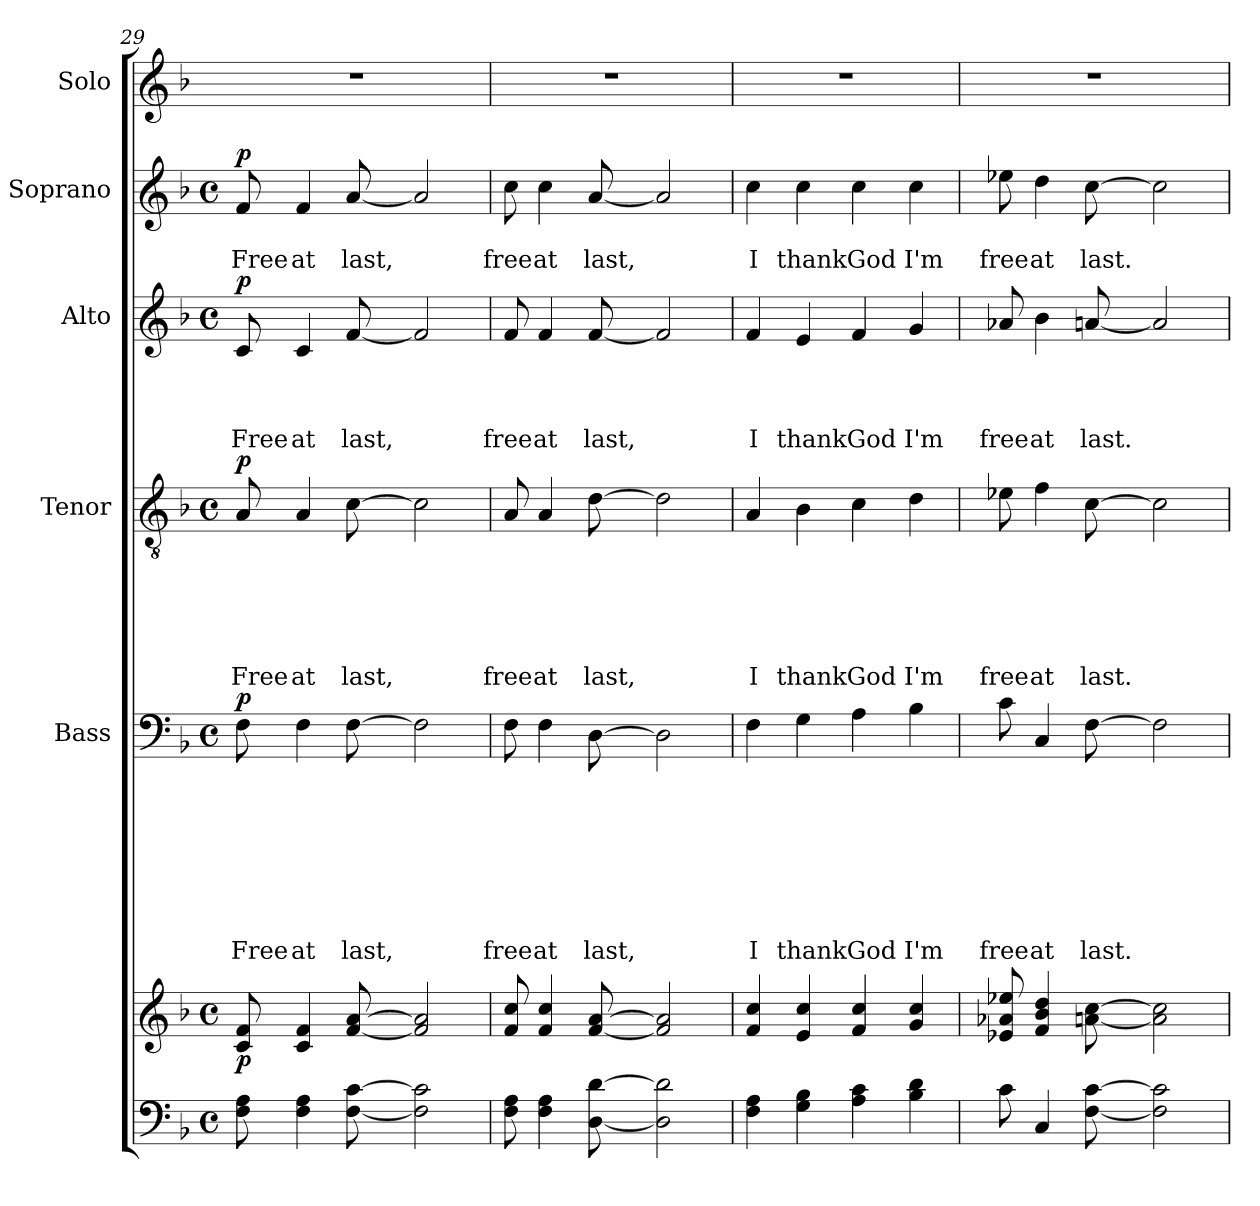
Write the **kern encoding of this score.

**kern	**kern	**dynam	**kern	**text	**text	**text	**text	**text	**text	**text	**text	**dynam	**kern	**text	**text	**text	**text	**text	**text	**dynam	**kern	**text	**text	**text	**text	**dynam	**kern	**text	**text	**dynam	**kern
*part7	*part6	*part6	*part5	*part5	*part5	*part5	*part5	*part5	*part5	*part5	*part5	*part5	*part4	*part4	*part4	*part4	*part4	*part4	*part4	*part4	*part3	*part3	*part3	*part3	*part3	*part3	*part2	*part2	*part2	*part2	*part1
*staff7	*staff6	*staff6	*staff5	*staff5	*staff5	*staff5	*staff5	*staff5	*staff5	*staff5	*staff5	*staff5	*staff4	*staff4	*staff4	*staff4	*staff4	*staff4	*staff4	*staff4	*staff3	*staff3	*staff3	*staff3	*staff3	*staff3	*staff2	*staff2	*staff2	*staff2	*staff1
*	*	*	*I"Bass	*	*	*	*	*	*	*	*	*	*I"Tenor	*	*	*	*	*	*	*	*I"Alto	*	*	*	*	*	*I"Soprano	*	*	*	*I"Solo
*	*	*	*I'B	*	*	*	*	*	*	*	*	*	*I'T	*	*	*	*	*	*	*	*I'A	*	*	*	*	*	*I'S	*	*	*	*I'Solo
!!LO:PB:g=z
*clefF4	*clefG2	*	*clefF4	*	*	*	*	*	*	*	*	*	*clefGv2	*	*	*	*	*	*	*	*clefG2	*	*	*	*	*	*clefG2	*	*	*	*clefG2
*k[b-]	*k[b-]	*	*k[b-]	*	*	*	*	*	*	*	*	*	*k[b-]	*	*	*	*	*	*	*	*k[b-]	*	*	*	*	*	*k[b-]	*	*	*	*k[b-]
*F:	*F:	*	*F:	*	*	*	*	*	*	*	*	*	*F:	*	*	*	*	*	*	*	*F:	*	*	*	*	*	*F:	*	*	*	*F:
*M4/4	*M4/4	*	*M4/4	*	*	*	*	*	*	*	*	*	*M4/4	*	*	*	*	*	*	*	*M4/4	*	*	*	*	*	*M4/4	*	*	*	*
*met(c)	*met(c)	*	*met(c)	*	*	*	*	*	*	*	*	*	*met(c)	*	*	*	*	*	*	*	*met(c)	*	*	*	*	*	*met(c)	*	*	*	*
=29	=29	=29	=29	=29	=29	=29	=29	=29	=29	=29	=29	=29	=29	=29	=29	=29	=29	=29	=29	=29	=29	=29	=29	=29	=29	=29	=29	=29	=29	=29	=29
!	!	!LO:DY:b	!	!	!	!	!	!	!	!	!LO:LY:b	!LO:DY:a	!	!	!	!	!	!	!LO:LY:b	!LO:DY:a	!	!	!	!	!LO:LY:b	!LO:DY:a	!	!	!LO:LY:b	!LO:DY:a	!
8F\ 8A\	8c/ 8f/	p	8F\	.	.	.	.	.	.	.	Free	p	8A/	.	.	.	.	.	Free	p	8c/	.	.	.	Free	p	8f/	.	Free	p	1r
!	!	!	!	!	!	!	!	!	!	!	!LO:LY:b	!	!	!	!	!	!	!	!LO:LY:b	!	!	!	!	!	!LO:LY:b	!	!	!	!LO:LY:b	!	!
4F\ 4A\	4c/ 4f/	.	4F\	.	.	.	.	.	.	.	at	.	4A/	.	.	.	.	.	at	.	4c/	.	.	.	at	.	4f/	.	at	.	.
!	!	!	!	!	!	!	!	!	!	!	!LO:LY:b	!	!	!	!	!	!	!	!LO:LY:b	!	!	!	!	!	!LO:LY:b	!	!	!	!LO:LY:b	!	!
[<8F\ [>8c\	[<8f/ [>8a/	.	[>8F\	.	.	.	.	.	.	.	last,	.	[>8c\	.	.	.	.	.	last,	.	[<8f/	.	.	.	last,	.	[<8a/	.	last,	.	.
2F\] 2c\]	2f/] 2a/]	.	2F\]	.	.	.	.	.	.	.	.	.	2c\]	.	.	.	.	.	.	.	2f/]	.	.	.	.	.	2a/]	.	.	.	.
=30	=30	=30	=30	=30	=30	=30	=30	=30	=30	=30	=30	=30	=30	=30	=30	=30	=30	=30	=30	=30	=30	=30	=30	=30	=30	=30	=30	=30	=30	=30	=30
!	!	!	!	!	!	!	!	!	!	!	!LO:LY:b	!	!	!	!	!	!	!	!LO:LY:b	!	!	!	!	!	!LO:LY:b	!	!	!	!LO:LY:b	!	!
8F\ 8A\	8f/ 8cc/	.	8F\	.	.	.	.	.	.	.	free	.	8A/	.	.	.	.	.	free	.	8f/	.	.	.	free	.	8cc\	.	free	.	1r
!	!	!	!	!	!	!	!	!	!	!	!LO:LY:b	!	!	!	!	!	!	!	!LO:LY:b	!	!	!	!	!	!LO:LY:b	!	!	!	!LO:LY:b	!	!
4F\ 4A\	4f/ 4cc/	.	4F\	.	.	.	.	.	.	.	at	.	4A/	.	.	.	.	.	at	.	4f/	.	.	.	at	.	4cc\	.	at	.	.
!	!	!	!	!	!	!	!	!	!	!	!LO:LY:b	!	!	!	!	!	!	!	!LO:LY:b	!	!	!	!	!	!LO:LY:b	!	!	!	!LO:LY:b	!	!
[<8D\ [>8d\	[<8f/ [>8a/	.	[>8D\	.	.	.	.	.	.	.	last,	.	[>8d\	.	.	.	.	.	last,	.	[<8f/	.	.	.	last,	.	[<8a/	.	last,	.	.
2D\] 2d\]	2f/] 2a/]	.	2D\]	.	.	.	.	.	.	.	.	.	2d\]	.	.	.	.	.	.	.	2f/]	.	.	.	.	.	2a/]	.	.	.	.
=31	=31	=31	=31	=31	=31	=31	=31	=31	=31	=31	=31	=31	=31	=31	=31	=31	=31	=31	=31	=31	=31	=31	=31	=31	=31	=31	=31	=31	=31	=31	=31
!	!	!	!	!	!	!	!	!	!	!	!LO:LY:b	!	!	!	!	!	!	!	!LO:LY:b	!	!	!	!	!	!LO:LY:b	!	!	!	!LO:LY:b	!	!
4F\ 4A\	4f/ 4cc/	.	4F\	.	.	.	.	.	.	.	I	.	4A/	.	.	.	.	.	I	.	4f/	.	.	.	I	.	4cc\	.	I	.	1r
!	!	!	!	!	!	!	!	!	!	!	!LO:LY:b	!	!	!	!	!	!	!	!LO:LY:b	!	!	!	!	!	!LO:LY:b	!	!	!	!LO:LY:b	!	!
4G\ 4B-\	4e/ 4cc/	.	4G\	.	.	.	.	.	.	.	thank	.	4B-\	.	.	.	.	.	thank	.	4e/	.	.	.	thank	.	4cc\	.	thank	.	.
!	!	!	!	!	!	!	!	!	!	!	!LO:LY:b	!	!	!	!	!	!	!	!LO:LY:b	!	!	!	!	!	!LO:LY:b	!	!	!	!LO:LY:b	!	!
4A\ 4c\	4f/ 4cc/	.	4A\	.	.	.	.	.	.	.	God	.	4c\	.	.	.	.	.	God	.	4f/	.	.	.	God	.	4cc\	.	God	.	.
!	!	!	!	!	!	!	!	!	!	!	!LO:LY:b	!	!	!	!	!	!	!	!LO:LY:b	!	!	!	!	!	!LO:LY:b	!	!	!	!LO:LY:b	!	!
4B-\ 4d\	4g/ 4cc/	.	4B-\	.	.	.	.	.	.	.	I'm	.	4d\	.	.	.	.	.	I'm	.	4g/	.	.	.	I'm	.	4cc\	.	I'm	.	.
=32	=32	=32	=32	=32	=32	=32	=32	=32	=32	=32	=32	=32	=32	=32	=32	=32	=32	=32	=32	=32	=32	=32	=32	=32	=32	=32	=32	=32	=32	=32	=32
!	!	!	!	!	!	!	!	!	!	!	!LO:LY:b	!	!	!	!	!	!	!	!LO:LY:b	!	!	!	!	!	!LO:LY:b	!	!	!	!LO:LY:b	!	!
8c\	8e-X/ 8a-X/ 8ee-X/	.	8c\	.	.	.	.	.	.	.	free	.	8e-X\	.	.	.	.	.	free	.	8a-X/	.	.	.	free	.	8ee-X\	.	free	.	1r
!	!	!	!	!	!	!	!	!	!	!	!LO:LY:b	!	!	!	!	!	!	!	!LO:LY:b	!	!	!	!	!	!LO:LY:b	!	!	!	!LO:LY:b	!	!
4C/	4f/ 4b-/ 4dd/	.	4C/	.	.	.	.	.	.	.	at	.	4f\	.	.	.	.	.	at	.	4b-\	.	.	.	at	.	4dd\	.	at	.	.
!	!	!	!	!	!	!	!	!	!	!	!LO:LY:b	!	!	!	!	!	!	!	!LO:LY:b	!	!	!	!	!	!LO:LY:b	!	!	!	!LO:LY:b	!	!
[<8F\ [>8c\	[<8an\ [>8cc\	.	[>8F\	.	.	.	.	.	.	.	last.	.	[>8c\	.	.	.	.	.	last.	.	[<8an/	.	.	.	last.	.	[>8cc\	.	last.	.	.
2F\] 2c\]	2a\] 2cc\]	.	2F\]	.	.	.	.	.	.	.	.	.	2c\]	.	.	.	.	.	.	.	2a/]	.	.	.	.	.	2cc\]	.	.	.	.
=	=	=	=	=	=	=	=	=	=	=	=	=	=	=	=	=	=	=	=	=	=	=	=	=	=	=	=	=	=	=	=
*-	*-	*-	*-	*-	*-	*-	*-	*-	*-	*-	*-	*-	*-	*-	*-	*-	*-	*-	*-	*-	*-	*-	*-	*-	*-	*-	*-	*-	*-	*-	*-
